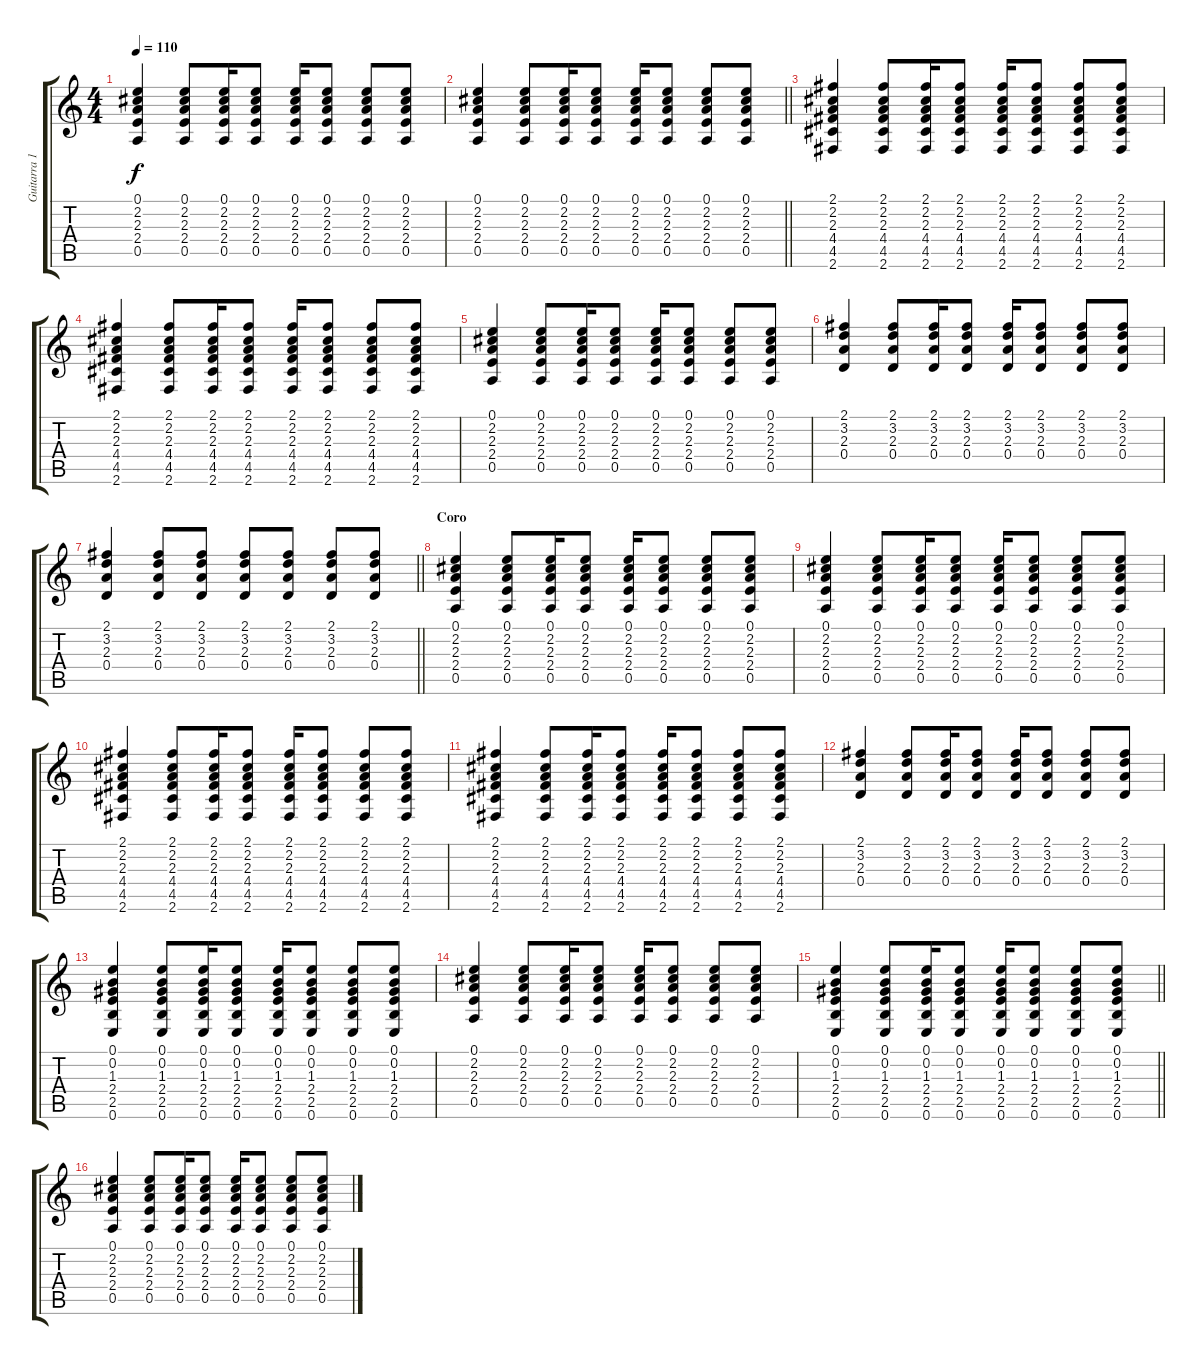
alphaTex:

\track ("Guitarra 1" "Guitarra 1") {instrument acousticguitarsteel}
\staff {score tabs}
\tuning (E4 B3 G3 D3 A2 E2) {hide}
\ts (4 4)
\tempo 110
\clef g2
\ks c
(0.1 2.2 2.3 2.4 0.5).4{dy f} (0.1 2.2 2.3 2.4 0.5).8 (0.1 2.2 2.3 2.4 0.5).16 (0.1 2.2 2.3 2.4 0.5).8 (0.1 2.2 2.3 2.4 0.5).16 (0.1 2.2 2.3 2.4 0.5).8 (0.1 2.2 2.3 2.4 0.5).8 (0.1 2.2 2.3 2.4 0.5).8 |
\barLineRight lightlight
(0.1 2.2 2.3 2.4 0.5).4 (0.1 2.2 2.3 2.4 0.5).8 (0.1 2.2 2.3 2.4 0.5).16 (0.1 2.2 2.3 2.4 0.5).8 (0.1 2.2 2.3 2.4 0.5).16 (0.1 2.2 2.3 2.4 0.5).8 (0.1 2.2 2.3 2.4 0.5).8 (0.1 2.2 2.3 2.4 0.5).8 |
(2.1 2.2 2.3 4.4 4.5 2.6).4 (2.1 2.2 2.3 4.4 4.5 2.6).8 (2.1 2.2 2.3 4.4 4.5 2.6).16 (2.1 2.2 2.3 4.4 4.5 2.6).8 (2.1 2.2 2.3 4.4 4.5 2.6).16 (2.1 2.2 2.3 4.4 4.5 2.6).8 (2.1 2.2 2.3 4.4 4.5 2.6).8 (2.1 2.2 2.3 4.4 4.5 2.6).8 |
(2.1 2.2 2.3 4.4 4.5 2.6).4 (2.1 2.2 2.3 4.4 4.5 2.6).8 (2.1 2.2 2.3 4.4 4.5 2.6).16 (2.1 2.2 2.3 4.4 4.5 2.6).8 (2.1 2.2 2.3 4.4 4.5 2.6).16 (2.1 2.2 2.3 4.4 4.5 2.6).8 (2.1 2.2 2.3 4.4 4.5 2.6).8 (2.1 2.2 2.3 4.4 4.5 2.6).8 |
(0.1 2.2 2.3 2.4 0.5).4 (0.1 2.2 2.3 2.4 0.5).8 (0.1 2.2 2.3 2.4 0.5).16 (0.1 2.2 2.3 2.4 0.5).8 (0.1 2.2 2.3 2.4 0.5).16 (0.1 2.2 2.3 2.4 0.5).8 (0.1 2.2 2.3 2.4 0.5).8 (0.1 2.2 2.3 2.4 0.5).8 |
(2.1 3.2 2.3 0.4).4 (2.1 3.2 2.3 0.4).8 (2.1 3.2 2.3 0.4).16 (2.1 3.2 2.3 0.4).8 (2.1 3.2 2.3 0.4).16 (2.1 3.2 2.3 0.4).8 (2.1 3.2 2.3 0.4).8 (2.1 3.2 2.3 0.4).8 |
\barLineRight lightlight
(2.1 3.2 2.3 0.4).4 (2.1 3.2 2.3 0.4).8 (2.1 3.2 2.3 0.4).8 (2.1 3.2 2.3 0.4).8 (2.1 3.2 2.3 0.4).8 (2.1 3.2 2.3 0.4).8 (2.1 3.2 2.3 0.4).8 |
\section ("" "Coro")
(0.1 2.2 2.3 2.4 0.5).4 (0.1 2.2 2.3 2.4 0.5).8 (0.1 2.2 2.3 2.4 0.5).16 (0.1 2.2 2.3 2.4 0.5).8 (0.1 2.2 2.3 2.4 0.5).16 (0.1 2.2 2.3 2.4 0.5).8 (0.1 2.2 2.3 2.4 0.5).8 (0.1 2.2 2.3 2.4 0.5).8 |
(0.1 2.2 2.3 2.4 0.5).4 (0.1 2.2 2.3 2.4 0.5).8 (0.1 2.2 2.3 2.4 0.5).16 (0.1 2.2 2.3 2.4 0.5).8 (0.1 2.2 2.3 2.4 0.5).16 (0.1 2.2 2.3 2.4 0.5).8 (0.1 2.2 2.3 2.4 0.5).8 (0.1 2.2 2.3 2.4 0.5).8 |
(2.1 2.2 2.3 4.4 4.5 2.6).4 (2.1 2.2 2.3 4.4 4.5 2.6).8 (2.1 2.2 2.3 4.4 4.5 2.6).16 (2.1 2.2 2.3 4.4 4.5 2.6).8 (2.1 2.2 2.3 4.4 4.5 2.6).16 (2.1 2.2 2.3 4.4 4.5 2.6).8 (2.1 2.2 2.3 4.4 4.5 2.6).8 (2.1 2.2 2.3 4.4 4.5 2.6).8 |
(2.1 2.2 2.3 4.4 4.5 2.6).4 (2.1 2.2 2.3 4.4 4.5 2.6).8 (2.1 2.2 2.3 4.4 4.5 2.6).16 (2.1 2.2 2.3 4.4 4.5 2.6).8 (2.1 2.2 2.3 4.4 4.5 2.6).16 (2.1 2.2 2.3 4.4 4.5 2.6).8 (2.1 2.2 2.3 4.4 4.5 2.6).8 (2.1 2.2 2.3 4.4 4.5 2.6).8 |
(2.1 3.2 2.3 0.4).4 (2.1 3.2 2.3 0.4).8 (2.1 3.2 2.3 0.4).16 (2.1 3.2 2.3 0.4).8 (2.1 3.2 2.3 0.4).16 (2.1 3.2 2.3 0.4).8 (2.1 3.2 2.3 0.4).8 (2.1 3.2 2.3 0.4).8 |
(0.1 0.2 1.3 2.4 2.5 0.6).4 (0.1 0.2 1.3 2.4 2.5 0.6).8 (0.1 0.2 1.3 2.4 2.5 0.6).16 (0.1 0.2 1.3 2.4 2.5 0.6).8 (0.1 0.2 1.3 2.4 2.5 0.6).16 (0.1 0.2 1.3 2.4 2.5 0.6).8 (0.1 0.2 1.3 2.4 2.5 0.6).8 (0.1 0.2 1.3 2.4 2.5 0.6).8 |
(0.1 2.2 2.3 2.4 0.5).4 (0.1 2.2 2.3 2.4 0.5).8 (0.1 2.2 2.3 2.4 0.5).16 (0.1 2.2 2.3 2.4 0.5).8 (0.1 2.2 2.3 2.4 0.5).16 (0.1 2.2 2.3 2.4 0.5).8 (0.1 2.2 2.3 2.4 0.5).8 (0.1 2.2 2.3 2.4 0.5).8 |
\barLineRight lightlight
(0.1 0.2 1.3 2.4 2.5 0.6).4 (0.1 0.2 1.3 2.4 2.5 0.6).8 (0.1 0.2 1.3 2.4 2.5 0.6).16 (0.1 0.2 1.3 2.4 2.5 0.6).8 (0.1 0.2 1.3 2.4 2.5 0.6).16 (0.1 0.2 1.3 2.4 2.5 0.6).8 (0.1 0.2 1.3 2.4 2.5 0.6).8 (0.1 0.2 1.3 2.4 2.5 0.6).8 |
\section ("" "")
(0.1 2.2 2.3 2.4 0.5).4 (0.1 2.2 2.3 2.4 0.5).8 (0.1 2.2 2.3 2.4 0.5).16 (0.1 2.2 2.3 2.4 0.5).8 (0.1 2.2 2.3 2.4 0.5).16 (0.1 2.2 2.3 2.4 0.5).8 (0.1 2.2 2.3 2.4 0.5).8 (0.1 2.2 2.3 2.4 0.5).8
